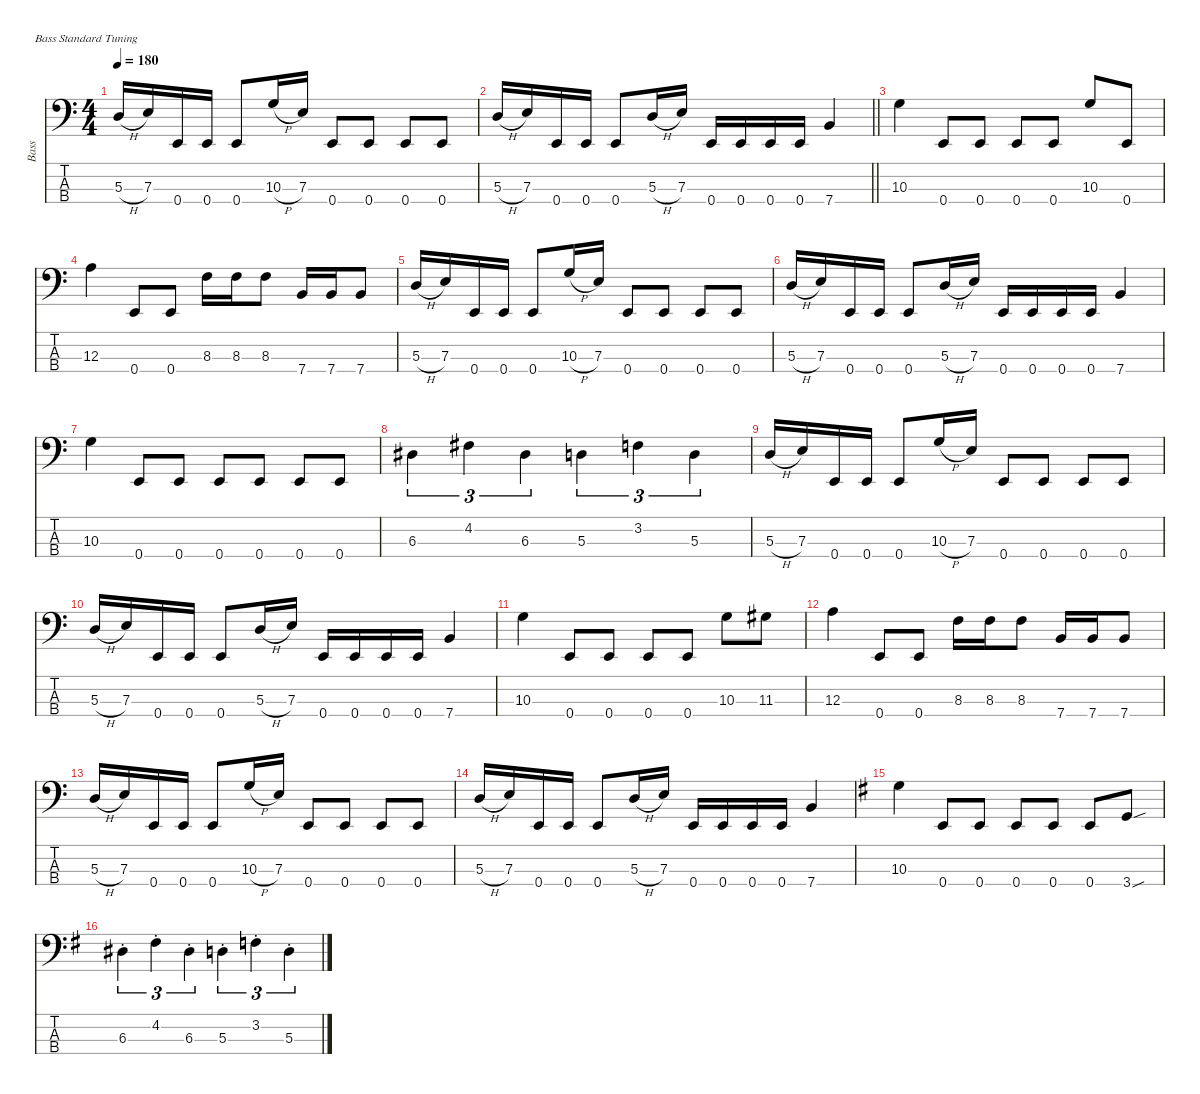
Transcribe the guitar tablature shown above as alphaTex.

\defaultSystemsLayout 4
\hideDynamics
\bracketExtendMode nobrackets
\firstSystemTrackNameMode fullname
\otherSystemsTrackNameOrientation horizontal
\track ("Bass" "el.bs.") {instrument electricbasspick}
\staff {score tabs}
\tuning (G2 D2 A1 E1)
\ts (4 4)
\tempo 180
\clef f4
\ks c
5.3{h}.16{dy f beam Up} 7.3.16{beam Up} 0.4.16{beam Up} 0.4.16{beam Up} 0.4.8{beam Up} 10.3{h}.16{beam Up} 7.3.16{beam Up} 0.4.8{beam Up} 0.4.8{beam Up} 0.4.8{beam Up} 0.4.8{beam Up} |
\barLineRight lightlight
5.3{h}.16{beam Up} 7.3.16{beam Up} 0.4.16{beam Up} 0.4.16{beam Up} 0.4.8{beam Up} 5.3{h}.16{beam Up} 7.3.16{beam Up} 0.4.16{beam Up} 0.4.16{beam Up} 0.4.16{beam Up} 0.4.16{beam Up} 7.4.4{beam Up} |
10.3.4{beam Down} 0.4.8{beam Up} 0.4.8{beam Up} 0.4.8{beam Up} 0.4.8{beam Up} 10.3.8{beam Up} 0.4.8{beam Up} |
12.3.4{beam Down} 0.4.8{beam Up} 0.4.8{beam Up} 8.3.16{beam Down} 8.3.16{beam Down} 8.3.8{beam Down} 7.4.16{beam Up} 7.4.16{beam Up} 7.4.8{beam Up} |
5.3{h}.16{beam Up} 7.3.16{beam Up} 0.4.16{beam Up} 0.4.16{beam Up} 0.4.8{beam Up} 10.3{h}.16{beam Up} 7.3.16{beam Up} 0.4.8{beam Up} 0.4.8{beam Up} 0.4.8{beam Up} 0.4.8{beam Up} |
5.3{h}.16{beam Up} 7.3.16{beam Up} 0.4.16{beam Up} 0.4.16{beam Up} 0.4.8{beam Up} 5.3{h}.16{beam Up} 7.3.16{beam Up} 0.4.16{beam Up} 0.4.16{beam Up} 0.4.16{beam Up} 0.4.16{beam Up} 7.4.4{beam Up} |
10.3.4{beam Down} 0.4.8{beam Up} 0.4.8{beam Up} 0.4.8{beam Up} 0.4.8{beam Up} 0.4.8{beam Up} 0.4.8{beam Up} |
6.3{acc #}.4{tu (3 2) beam Down} 4.2{acc #}.4{tu (3 2) beam Down} 6.3{acc #}.4{tu (3 2) beam Down} 5.3.4{tu (3 2) beam Down} 3.2.4{tu (3 2) beam Down} 5.3.4{tu (3 2) beam Down} |
5.3{h}.16{beam Up} 7.3.16{beam Up} 0.4.16{beam Up} 0.4.16{beam Up} 0.4.8{beam Up} 10.3{h}.16{beam Up} 7.3.16{beam Up} 0.4.8{beam Up} 0.4.8{beam Up} 0.4.8{beam Up} 0.4.8{beam Up} |
5.3{h}.16{beam Up} 7.3.16{beam Up} 0.4.16{beam Up} 0.4.16{beam Up} 0.4.8{beam Up} 5.3{h}.16{beam Up} 7.3.16{beam Up} 0.4.16{beam Up} 0.4.16{beam Up} 0.4.16{beam Up} 0.4.16{beam Up} 7.4.4{beam Up} |
10.3.4{beam Down} 0.4.8{beam Up} 0.4.8{beam Up} 0.4.8{beam Up} 0.4.8{beam Up} 10.3.8{beam Down} 11.3{acc #}.8{beam Down} |
12.3.4{beam Down} 0.4.8{beam Up} 0.4.8{beam Up} 8.3.16{beam Down} 8.3.16{beam Down} 8.3.8{beam Down} 7.4.16{beam Up} 7.4.16{beam Up} 7.4.8{beam Up} |
5.3{h}.16{beam Up} 7.3.16{beam Up} 0.4.16{beam Up} 0.4.16{beam Up} 0.4.8{beam Up} 10.3{h}.16{beam Up} 7.3.16{beam Up} 0.4.8{beam Up} 0.4.8{beam Up} 0.4.8{beam Up} 0.4.8{beam Up} |
5.3{h}.16{beam Up} 7.3.16{beam Up} 0.4.16{beam Up} 0.4.16{beam Up} 0.4.8{beam Up} 5.3{h}.16{beam Up} 7.3.16{beam Up} 0.4.16{beam Up} 0.4.16{beam Up} 0.4.16{beam Up} 0.4.16{beam Up} 7.4.4{beam Up} |
\ks g
10.3{acc forcenatural}.4{beam Down} 0.4{acc forcenatural}.8{beam Up} 0.4{acc forcenatural}.8{beam Up} 0.4{acc forcenatural}.8{beam Up} 0.4{acc forcenatural}.8{beam Up} 0.4{acc forcenatural}.8{beam Up} 3.4{sou acc forcenatural}.8{beam Up} |
6.3{st acc #}.4{tu (3 2) beam Down} 4.2{st acc #}.4{tu (3 2) beam Down} 6.3{st acc #}.4{tu (3 2) beam Down} 5.3{st acc forcenatural}.4{tu (3 2) beam Down} 3.2{st acc forcenatural}.4{tu (3 2) beam Down} 5.3{st acc forcenatural}.4{tu (3 2) beam Down}
